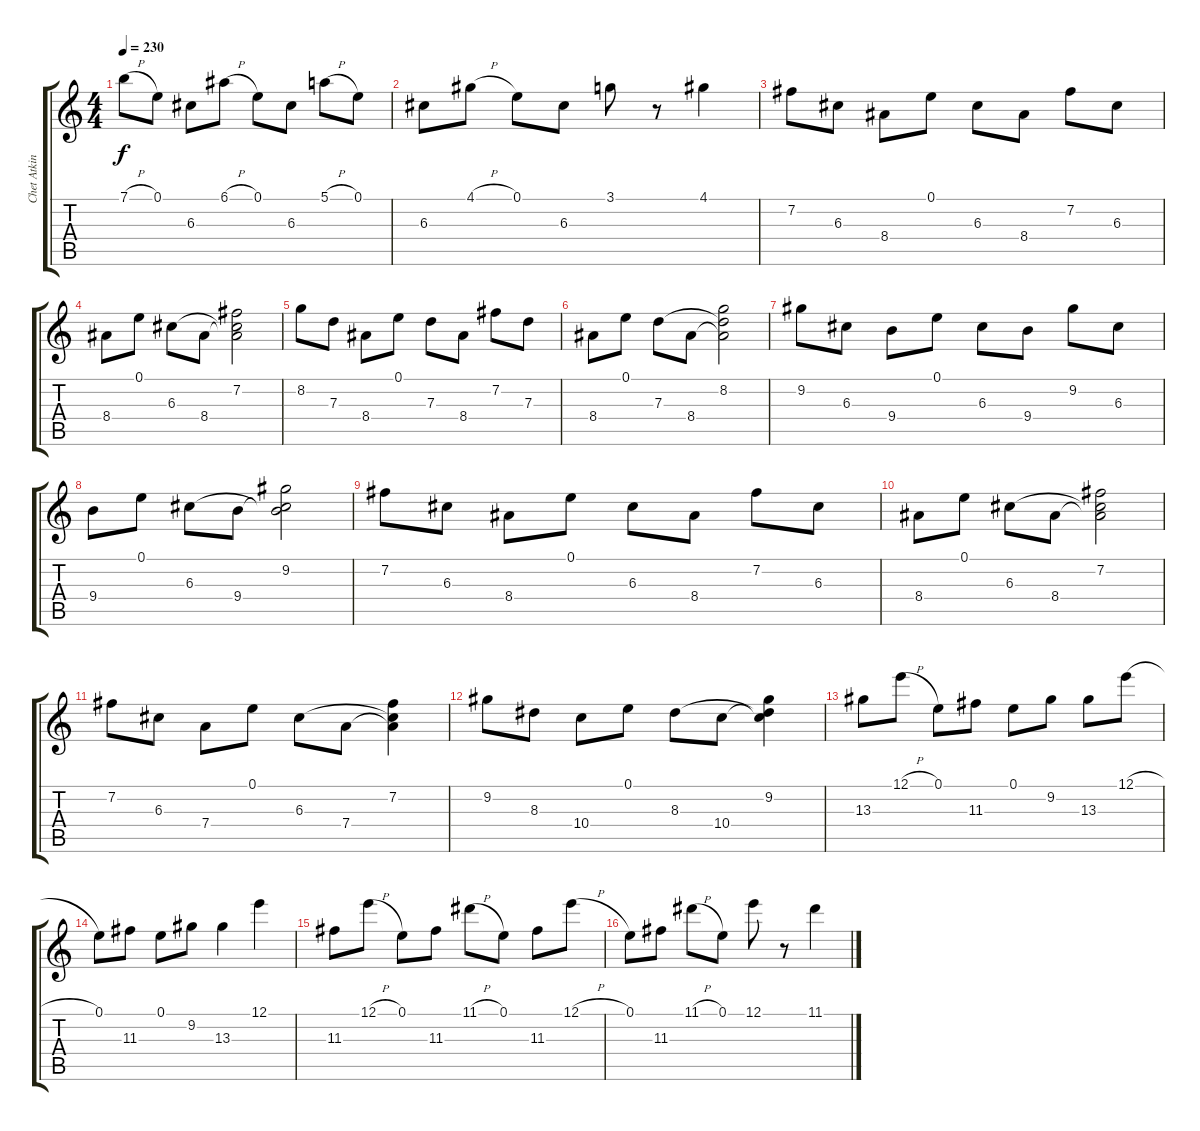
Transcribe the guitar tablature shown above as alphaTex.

\track ("Chet Atkins" "Chet Atkin") {instrument electricguitarjazz}
\staff {score tabs}
\tuning (E4 B3 G3 D3 A2 E2) {hide}
\ts (4 4)
\tempo 230
\clef g2
\ks c
7.1{h}.8{dy f} 0.1.8 6.3.8 6.1{h}.8 0.1.8 6.3.8 5.1{h}.8 0.1.8 |
6.3.8 4.1{h}.8 0.1.8 6.3.8 3.1.8 r.8 4.1.4 |
7.2.8 6.3.8 8.4.8 0.1.8 6.3.8 8.4.8 7.2.8 6.3.8 |
8.4.8 0.1.8 6.3.8 8.4.8 (7.2 6.3{t} 8.4{t}).2 |
8.2.8 7.3.8 8.4.8 0.1.8 7.3.8 8.4.8 7.2.8 7.3.8 |
8.4.8 0.1.8 7.3.8 8.4.8 (8.2 7.3{t} 8.4{t}).2 |
9.2.8 6.3.8 9.4.8 0.1.8 6.3.8 9.4.8 9.2.8 6.3.8 |
9.4.8 0.1.8 6.3.8 9.4.8 (9.2 6.3{t} 9.4{t}).2 |
7.2.8 6.3.8 8.4.8 0.1.8 6.3.8 8.4.8 7.2.8 6.3.8 |
8.4.8 0.1.8 6.3.8 8.4.8 (7.2 6.3{t} 8.4{t}).2 |
7.2.8 6.3.8 7.4.8 0.1.8 6.3.8 7.4.8 (7.2 6.3{t} 7.4{t}).4 |
9.2.8 8.3.8 10.4.8 0.1.8 8.3.8 10.4.8 (9.2 8.3{t} 10.4{t}).4 |
13.3.8 12.1{h}.8 0.1.8 11.3.8 0.1.8 9.2.8 13.3.8 12.1{h}.8 |
0.1.8 11.3.8 0.1.8 9.2.8 13.3.4 12.1.4 |
11.3.8 12.1{h}.8 0.1.8 11.3.8 11.1{h}.8 0.1.8 11.3.8 12.1{h}.8 |
0.1.8 11.3.8 11.1{h}.8 0.1.8 12.1.8 r.8 11.1.4
